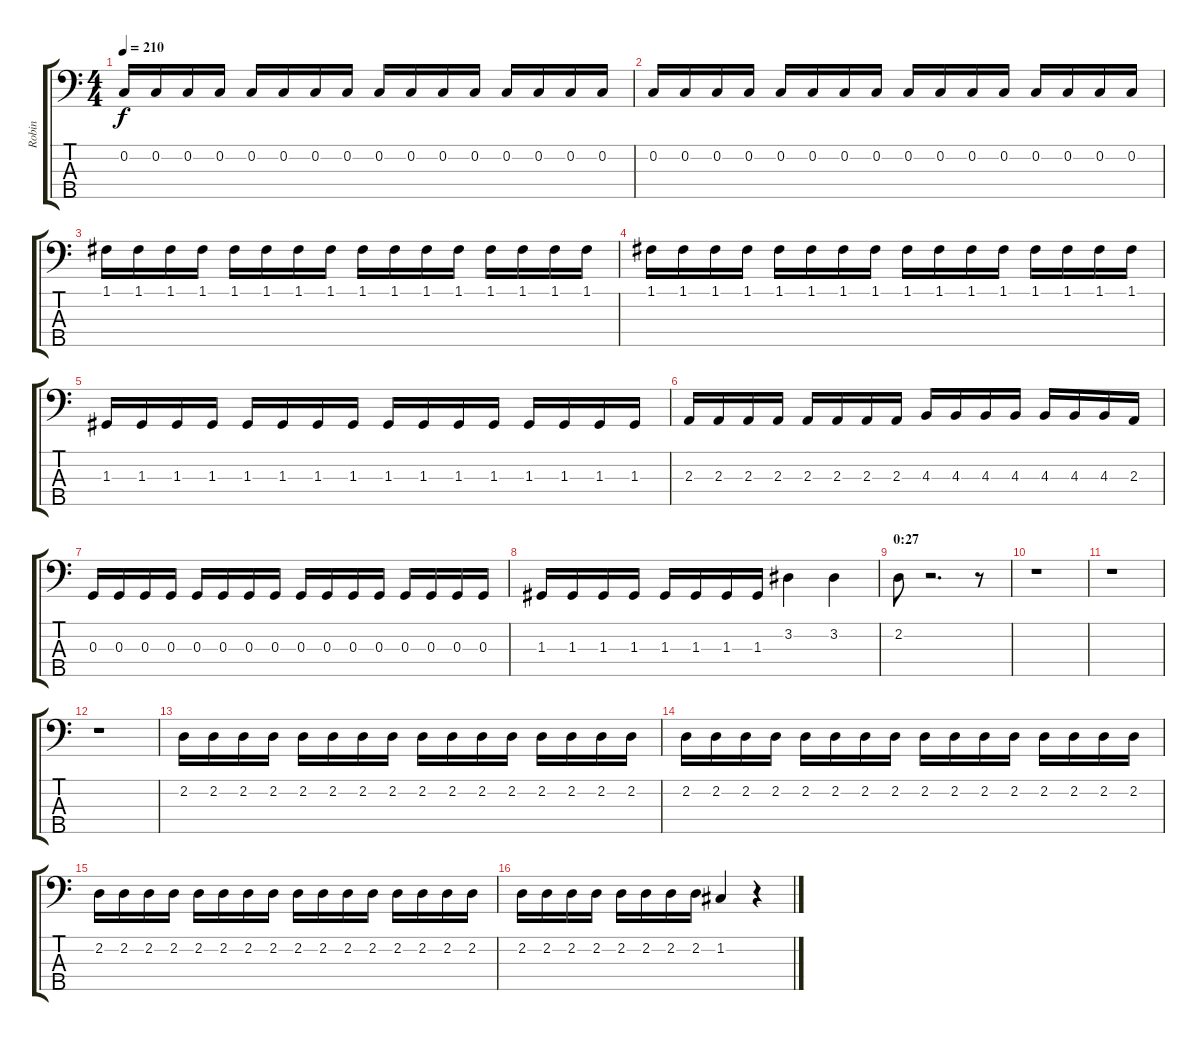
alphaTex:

\track ("Robin" "Robin") {instrument electricbasspick}
\staff {score tabs}
\tuning (F2 C2 G1 D1 A0) {hide}
\ts (4 4)
\tempo 210
\clef f4
\ks c
0.2.16{dy f} 0.2.16 0.2.16 0.2.16 0.2.16 0.2.16 0.2.16 0.2.16 0.2.16 0.2.16 0.2.16 0.2.16 0.2.16 0.2.16 0.2.16 0.2.16 |
0.2.16 0.2.16 0.2.16 0.2.16 0.2.16 0.2.16 0.2.16 0.2.16 0.2.16 0.2.16 0.2.16 0.2.16 0.2.16 0.2.16 0.2.16 0.2.16 |
1.1.16 1.1.16 1.1.16 1.1.16 1.1.16 1.1.16 1.1.16 1.1.16 1.1.16 1.1.16 1.1.16 1.1.16 1.1.16 1.1.16 1.1.16 1.1.16 |
1.1.16 1.1.16 1.1.16 1.1.16 1.1.16 1.1.16 1.1.16 1.1.16 1.1.16 1.1.16 1.1.16 1.1.16 1.1.16 1.1.16 1.1.16 1.1.16 |
1.3.16 1.3.16 1.3.16 1.3.16 1.3.16 1.3.16 1.3.16 1.3.16 1.3.16 1.3.16 1.3.16 1.3.16 1.3.16 1.3.16 1.3.16 1.3.16 |
2.3.16 2.3.16 2.3.16 2.3.16 2.3.16 2.3.16 2.3.16 2.3.16 4.3.16 4.3.16 4.3.16 4.3.16 4.3.16 4.3.16 4.3.16 2.3.16 |
0.3.16 0.3.16 0.3.16 0.3.16 0.3.16 0.3.16 0.3.16 0.3.16 0.3.16 0.3.16 0.3.16 0.3.16 0.3.16 0.3.16 0.3.16 0.3.16 |
1.3.16 1.3.16 1.3.16 1.3.16 1.3.16 1.3.16 1.3.16 1.3.16 3.2.4 3.2.4 |
\section ("" "0:27")
2.2.8 r.2{d} r.8 |
r.1 |
r.1 |
r.1 |
2.2.16 2.2.16 2.2.16 2.2.16 2.2.16 2.2.16 2.2.16 2.2.16 2.2.16 2.2.16 2.2.16 2.2.16 2.2.16 2.2.16 2.2.16 2.2.16 |
2.2.16 2.2.16 2.2.16 2.2.16 2.2.16 2.2.16 2.2.16 2.2.16 2.2.16 2.2.16 2.2.16 2.2.16 2.2.16 2.2.16 2.2.16 2.2.16 |
2.2.16 2.2.16 2.2.16 2.2.16 2.2.16 2.2.16 2.2.16 2.2.16 2.2.16 2.2.16 2.2.16 2.2.16 2.2.16 2.2.16 2.2.16 2.2.16 |
2.2.16 2.2.16 2.2.16 2.2.16 2.2.16 2.2.16 2.2.16 2.2.16 1.2.4 r.4
